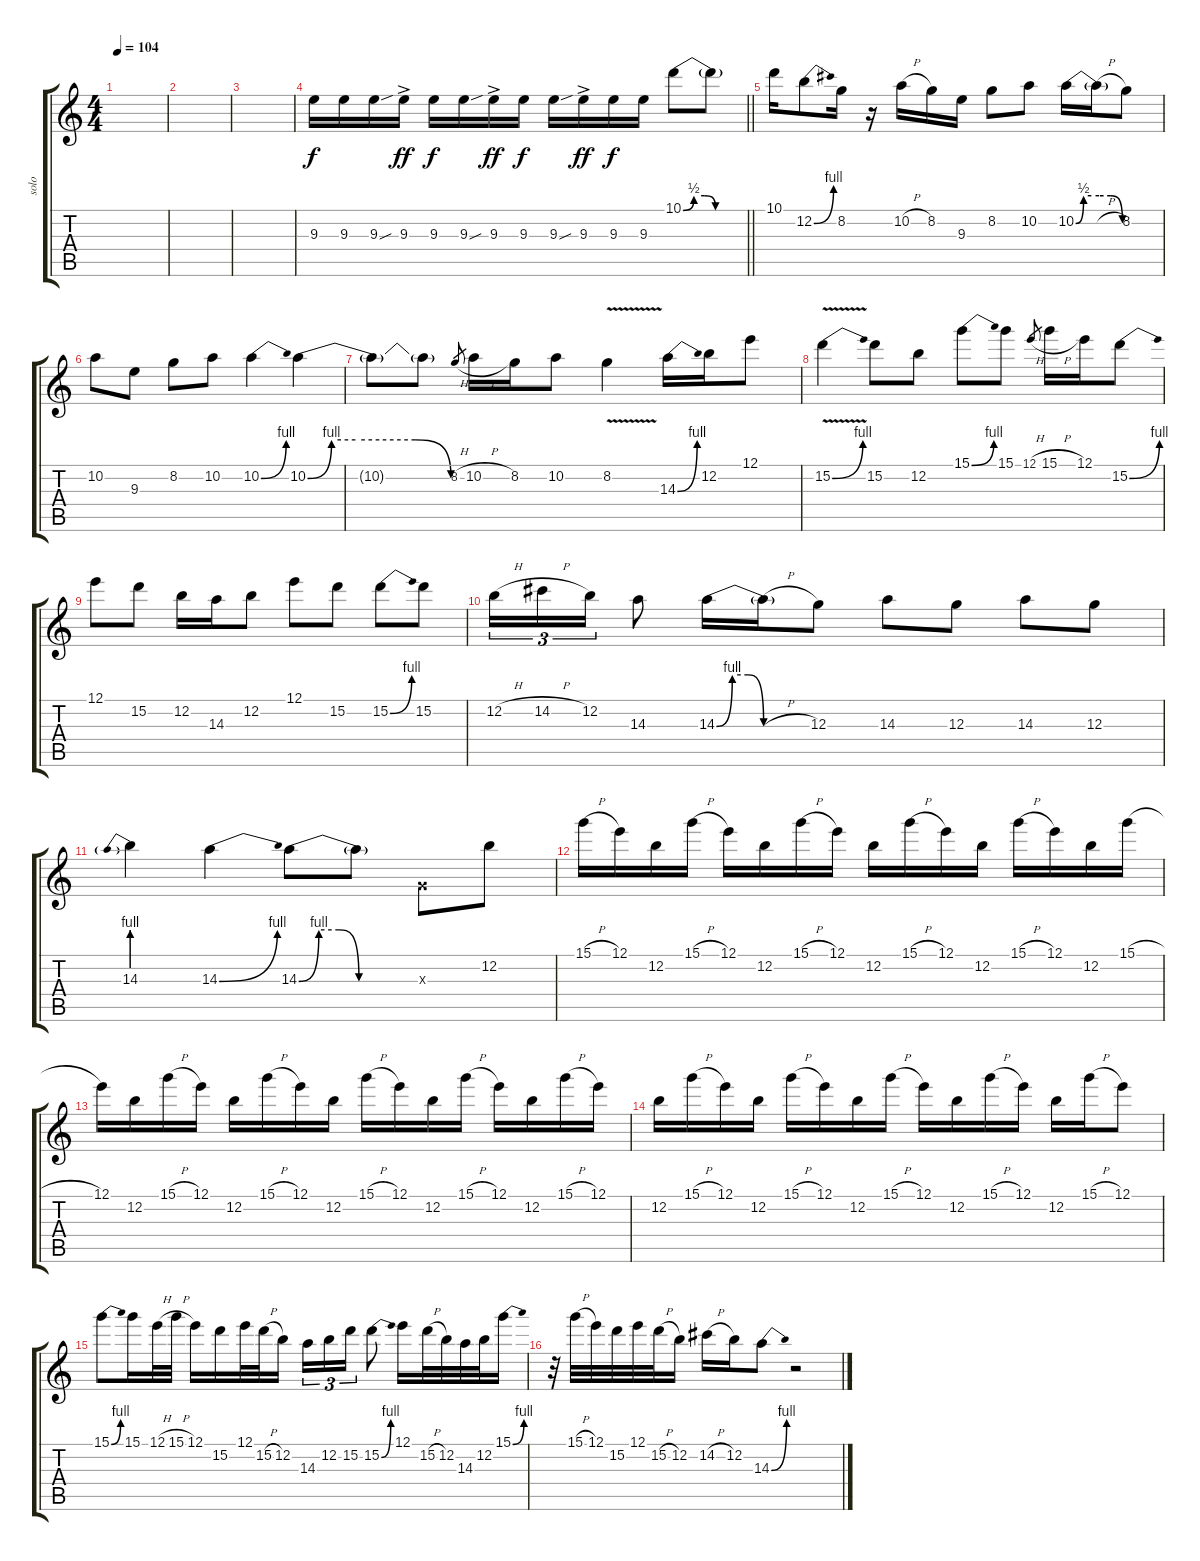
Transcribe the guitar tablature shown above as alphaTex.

\track ("solo" "solo") {instrument distortionguitar}
\staff {score tabs}
\tuning (E4 B3 G3 D3 A2 E2) {hide}
\ts (4 4)
\tempo 104
\clef g2
\ks c
|
|
|
\barLineRight lightlight
9.3.16{balance 0} 9.3.16 9.3{sou}.16 9.3{ac}.16{dy ff} 9.3.16{dy f} 9.3{sou}.16 9.3{ac}.16{dy ff} 9.3.16{dy f} 9.3{sou}.16 9.3{ac}.16{dy ff} 9.3.16{dy f} 9.3.16 10.1{be (custom 0 0 10 2 20 2 30 0 60 0)}.8 10.1{t}.8 |
10.1.16 12.2{be (bend 0 0 60 4)}.8 8.2.16 r.16 10.2{h}.16 8.2.16 9.3.16 8.2.8 10.2.8 10.2{be (custom 0 0 10 2 20 2 30 2 45 2 60 0)}.16 10.2{h t}.16 8.2.8 |
10.2.8 9.3.8 8.2.8 10.2.8 10.2{be (bend 0 0 60 4)}.4 10.2{be (custom 0 0 10 4 20 4 30 4 45 4 60 0)}.4 |
10.2{t}.8 10.2{t}.8 8.2{h}.8{gr} 10.2{h}.16 8.2.16 10.2.8 8.2{v}.4 14.3{be (bend 0 0 60 4)}.16 12.2.16 12.1.8 |
15.2{be (bend 0 0 60 4) v}.4 15.2.8 12.2.8 15.1{be (bend 0 0 60 4)}.8 15.1.8 12.1{h}.8{gr} 15.1{h}.16 12.1.16 15.2{be (bend 0 0 60 4)}.8 |
12.1.8 15.2.8 12.2.16 14.3.16 12.2.8 12.1.8 15.2.8 15.2{be (bend 0 0 60 4)}.8 15.2.8 |
12.2{h}.16{tu (3 2)} 14.2{h}.16{tu (3 2)} 12.2.16{tu (3 2)} 14.3.8 14.3{be (custom 0 0 10 4 20 4 30 0 60 0)}.16 14.3{h t}.16 12.3.8 14.3.8 12.3.8 14.3.8 12.3.8 |
14.3{be (prebend 0 4 60 4)}.4 14.3{be (bend 0 0 60 4)}.4 14.3{be (custom 0 0 10 4 20 4 30 0 60 0)}.8 14.3{t}.8 0.3{x}.8 12.2.8 |
15.1{h}.16 12.1.16 12.2.16 15.1{h}.16 12.1.16 12.2.16 15.1{h}.16 12.1.16 12.2.16 15.1{h}.16 12.1.16 12.2.16 15.1{h}.16 12.1.16 12.2.16 15.1{h}.16 |
12.1.16 12.2.16 15.1{h}.16 12.1.16 12.2.16 15.1{h}.16 12.1.16 12.2.16 15.1{h}.16 12.1.16 12.2.16 15.1{h}.16 12.1.16 12.2.16 15.1{h}.16 12.1.16 |
12.2.16 15.1{h}.16 12.1.16 12.2.16 15.1{h}.16 12.1.16 12.2.16 15.1{h}.16 12.1.16 12.2.16 15.1{h}.16 12.1.16 12.2.16 15.1{h}.16 12.1.8 |
15.1{be (bend 0 0 60 4)}.8 15.1.16 12.1{h}.32 15.1{h}.32 12.1.16 15.2.16 12.1.32 15.2{h}.32 12.2.16 14.3.16{tu (3 2)} 12.2.16{tu (3 2)} 15.2.16{tu (3 2)} 15.2{be (bend 0 0 60 4)}.8 12.1.16 15.2{h}.32 12.2.32 14.3.32 12.2.32 15.1{be (bend 0 0 60 4)}.16 |
r.32 15.1{h}.32 12.1.32 15.2.32 12.1.32 15.2{h}.32 12.2.16 14.2{h}.16 12.2.16 14.3{be (bend 0 0 60 4)}.8 r.2
